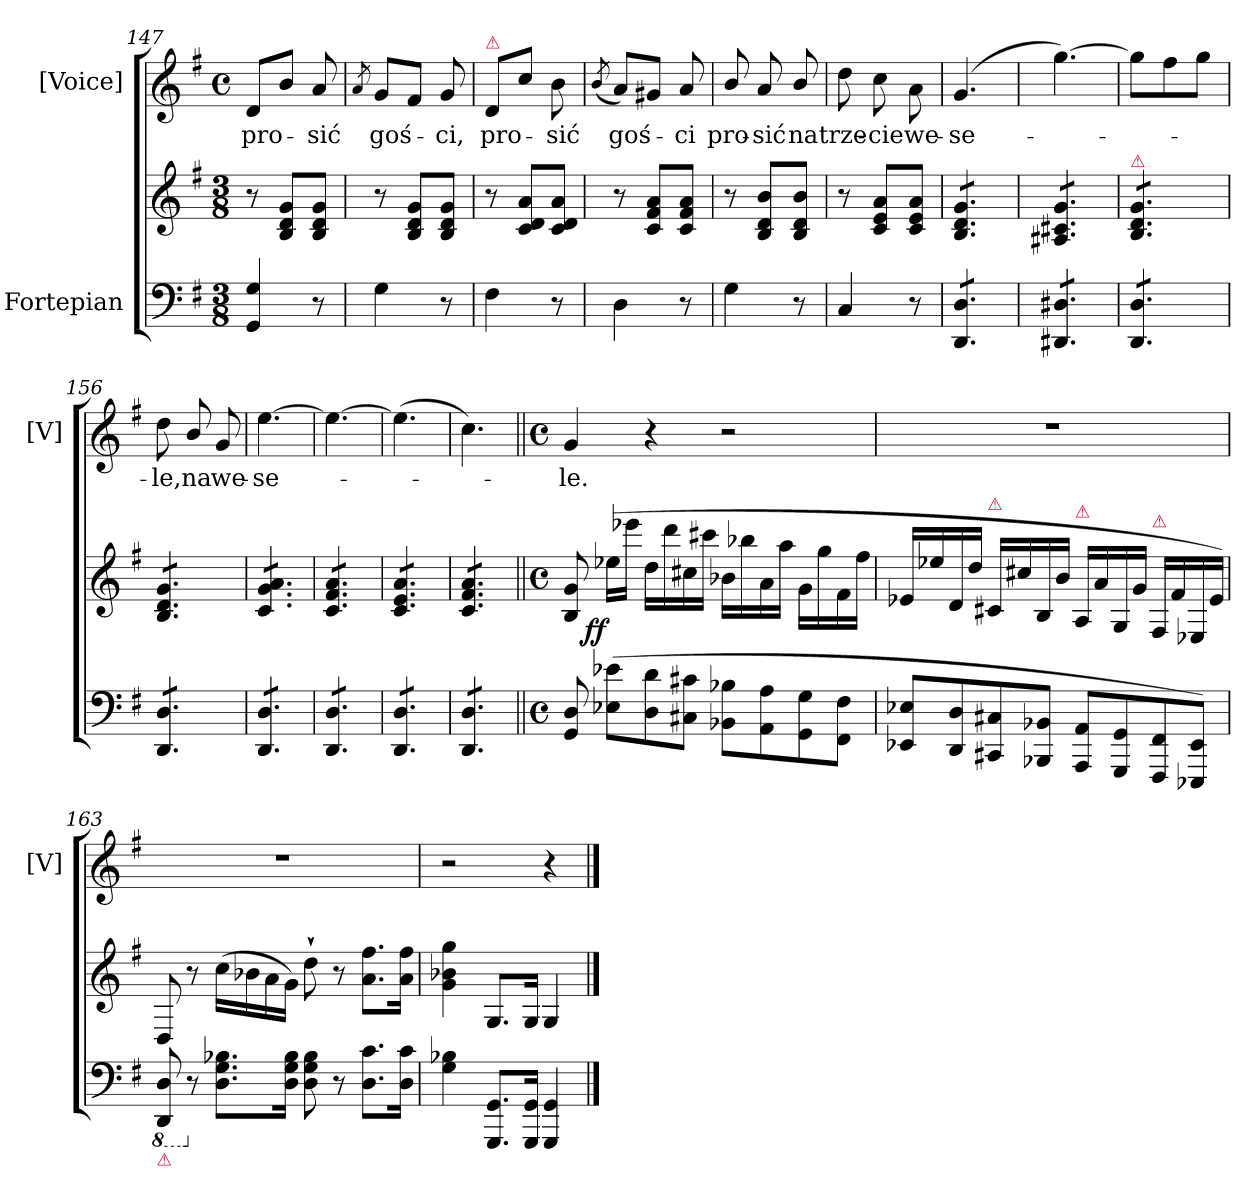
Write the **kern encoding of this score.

**kern	**kern	**dynam	**kern	**text
*part2	*part2	*part2	*part1	*part1
*staff3	*staff2	*staff2/3	*staff1	*staff1
*I"Fortepian	*	*	*I"[Voice]	*
*	*	*	*I'[V]	*
*clefF4	*clefG2	*	*clefG2	*
*k[f#]	*k[f#]	*	*k[f#]	*
*M3/8	*M3/8	*	*M4/4	*
*	*	*	*met(c)	*
=147	=147	=147	=147	=147
4GG/ 4G/	8r	.	8d/L	pro-
.	8B/ 8d/ 8g/L	.	8b/J	.
8r	8B/ 8d/ 8g/J	.	8a/	-sić
=148	=148	=148	=148	=148
.	.	.	8qa/	.
4G\	8r	.	8g/L	goś-
.	8B/ 8d/ 8g/L	.	8f#/J	.
8r	8B/ 8d/ 8g/J	.	8g/	-ci,
=149	=149	=149	=149	=149
!	!	!	!LO:TX:a:color=crimson:t=⚠	!
4F#\	8r	.	8d/L	pro-
.	8c/ 8d/ 8a/L	.	8cc\J	.
8r	8c/ 8d/ 8a/J	.	8b\	-sić
=150	=150	=150	=150	=150
.	.	.	(<8qb/	.
4D\	8r	.	8a/L)	goś-
.	8c/ 8f#/ 8a/L	.	8g#X/J	.
8r	8c/ 8f#/ 8a/J	.	8a/	-ci
=151	=151	=151	=151	=151
4G\	8r	.	8b/	pro-
.	8B/ 8d/ 8b/L	.	8a/	-sić
8r	8B/ 8d/ 8b/J	.	8b/	na
=152	=152	=152	=152	=152
4C/	8r	.	8dd\	trze-
.	8c/ 8e/ 8a/L	.	8cc\	-cie
8r	8c/ 8e/ 8a/J	.	8a\	we-
=153	=153	=153	=153	=153
*tremolo	*	*	*	*
*	*tremolo	*	*	*
8DD/ 8D/L	8B/ 8d/ 8g/L	.	(>4.g/	-se-
8DD/ 8D/	8B/ 8d/ 8g/	.	.	.
8DD/ 8D/J	8B/ 8d/ 8g/J	.	.	.
=154	=154	=154	=154	=154
8DD#X/ 8D#X/L	8A#X/ 8c#X/ 8g/L	.	[4.gg\)	.
8DD#X/ 8D#X/	8A#X/ 8c#X/ 8g/	.	.	.
8DD#X/ 8D#X/J	8A#X/ 8c#X/ 8g/J	.	.	.
=155	=155	=155	=155	=155
!	!LO:TX:a:color=crimson:t=⚠	!	!	!
8DD/ 8D/L	8B/ 8d/ 8g/L	.	8gg\L]	.
8DD/ 8D/	8B/ 8d/ 8g/	.	8ff#\	.
8DD/ 8D/J	8B/ 8d/ 8g/J	.	8gg\J	.
=156	=156	=156	=156	=156
8DD/ 8D/L	8B/ 8d/ 8g/L	.	8dd\	-le,
8DD/ 8D/	8B/ 8d/ 8g/	.	8b/	na
8DD/ 8D/J	8B/ 8d/ 8g/J	.	8g/	we-
=157	=157	=157	=157	=157
8DD/ 8D/L	8c/ 8g/ 8a/L	.	[>4.ee\	-se-
8DD/ 8D/	8c/ 8g/ 8a/	.	.	.
8DD/ 8D/J	8c/ 8g/ 8a/J	.	.	.
=158	=158	=158	=158	=158
8DD/ 8D/L	8c/ 8f#/ 8a/L	.	4.ee\_	.
8DD/ 8D/	8c/ 8f#/ 8a/	.	.	.
8DD/ 8D/J	8c/ 8f#/ 8a/J	.	.	.
=159	=159	=159	=159	=159
8DD/ 8D/L	8c/ 8e/ 8a/L	.	(>4.ee\]	.
8DD/ 8D/	8c/ 8e/ 8a/	.	.	.
8DD/ 8D/J	8c/ 8e/ 8a/J	.	.	.
=160	=160	=160	=160	=160
8DD/ 8D/L	8c/ 8f#/ 8a/L	.	4.cc\)	.
8DD/ 8D/	8c/ 8f#/ 8a/	.	.	.
8DD/ 8D/J	8c/ 8f#/ 8a/J	.	.	.
*	*Xtremolo	*	*	*
*Xtremolo	*	*	*	*
=161||	=161||	=161||	=161||	=161||
*M4/4	*M4/4	*	*M4/4	*
*met(c)	*met(c)	*	*met(c)	*
8GG/ 8D/	8B/ 8g/	.	4g/	-le.
!	!	!LO:DY:b:rj	!	!
(<8E-X\ 8e-X\L	(>16ee-X\LL	ff	.	.
.	16eee-X\JJ	.	.	.
8D\ 8d\	16dd\LL	.	4r	.
.	16ddd\	.	.	.
8C#X\ 8c#X\J	16cc#X\	.	.	.
.	16ccc#X\JJ	.	.	.
8BB-X\ 8B-X\L	16b-X\LL	.	2r	.
.	16bb-X\	.	.	.
8AA\ 8A\	16a\	.	.	.
.	16aa\JJ	.	.	.
8GG\ 8G\	16g\LL	.	.	.
.	16gg\	.	.	.
8FF#\ 8F#\J	16f#\	.	.	.
.	16ff#\JJ	.	.	.
=162	=162	=162	=162	=162
8EE-X/ 8E-X/L	16e-X/LL	.	1r	.
.	16ee-X/	.	.	.
8DD/ 8D/	16d/	.	.	.
.	16dd/JJ	.	.	.
!	!LO:TX:a:color=crimson:t=⚠	!	!	!
8CC#X/ 8C#X/	16c#X/LL	.	.	.
.	16cc#X\	.	.	.
8BBB-X/ 8BB-X/J	16B/	.	.	.
.	16b\JJ	.	.	.
!	!LO:TX:a:color=crimson:t=⚠	!	!	!
8AAA/ 8AA/L	16A/LL	.	.	.
.	16a\	.	.	.
8GGG/ 8GG/	16G/	.	.	.
.	16g\JJ	.	.	.
!	!LO:TX:a:color=crimson:t=⚠	!	!	!
8FFF#/ 8FF#/	16F#/LL	.	.	.
.	16f#\	.	.	.
8EEE-X/ 8EE-/J)	16E-X/	.	.	.
.	16e-\JJ)	.	.	.
=163	=163	=163	=163	=163
*8ba	*	*	*	*
!LO:TX:b:color=crimson:t=⚠	!	!	!	!
8DDD/ 8DD/	8D/	.	1r	.
*X8ba	*	*	*	*
8r	8r	.	.	.
8.D\ 8.G\ 8.B-X\L	(>16cc\LL	.	.	.
.	16b-X\	.	.	.
.	16a\	.	.	.
16D\ 16G\ 16B-\Jk	16g\JJ)	.	.	.
8D\ 8G\ 8B-\	8dd`>\	.	.	.
8r	8r	.	.	.
8.D\ 8.c\L	8.a\ 8.ff#\L	.	.	.
16D\ 16c\Jk	16a\ 16ff#\Jk	.	.	.
=164	=164	=164	=164	=164
4G\ 4B-X\	4g\ 4b-X\ 4gg\	.	2r	.
8.GGG/ 8.GG/L	8.G/L	.	.	.
16GGG/ 16GG/Jk	16G/Jk	.	.	.
4GGG/ 4GG/	4G/	.	4r	.
==	==	==	==	==
*-	*-	*-	*-	*-
